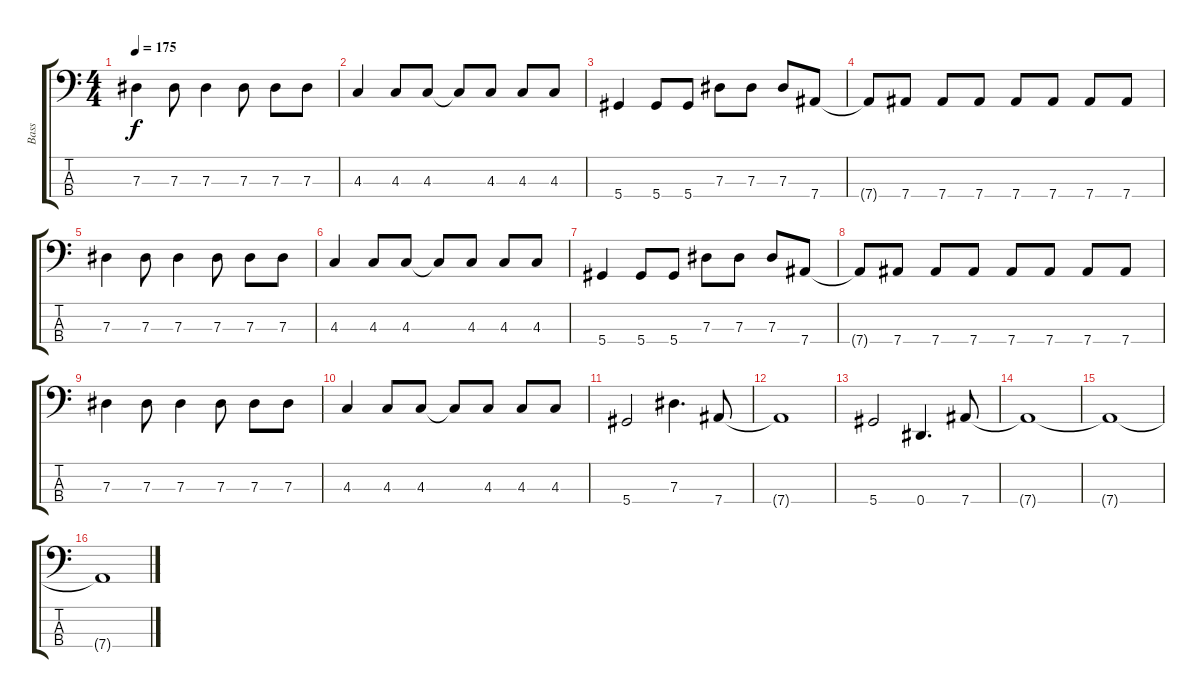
\track ("Bass" "Bass") {instrument electricbasspick}
\staff {score tabs}
\tuning (Gb2 Db2 Ab1 Eb1) {hide}
\ts (4 4)
\tempo 175
\clef f4
\ks c
7.3.4{dy f} 7.3.8 7.3.4 7.3.8 7.3.8 7.3.8 |
4.3.4 4.3.8 4.3.8 4.3{t}.8 4.3.8 4.3.8 4.3.8 |
5.4.4 5.4.8 5.4.8 7.3.8 7.3.8 7.3.8 7.4.8 |
7.4{t}.8 7.4.8 7.4.8 7.4.8 7.4.8 7.4.8 7.4.8 7.4.8 |
7.3.4 7.3.8 7.3.4 7.3.8 7.3.8 7.3.8 |
4.3.4 4.3.8 4.3.8 4.3{t}.8 4.3.8 4.3.8 4.3.8 |
5.4.4 5.4.8 5.4.8 7.3.8 7.3.8 7.3.8 7.4.8 |
7.4{t}.8 7.4.8 7.4.8 7.4.8 7.4.8 7.4.8 7.4.8 7.4.8 |
7.3.4 7.3.8 7.3.4 7.3.8 7.3.8 7.3.8 |
4.3.4 4.3.8 4.3.8 4.3{t}.8 4.3.8 4.3.8 4.3.8 |
5.4.2 7.3.4{d} 7.4.8 |
7.4{t}.1 |
5.4.2 0.4.4{d} 7.4.8 |
7.4{t}.1 |
7.4{t}.1 |
7.4{t}.1
